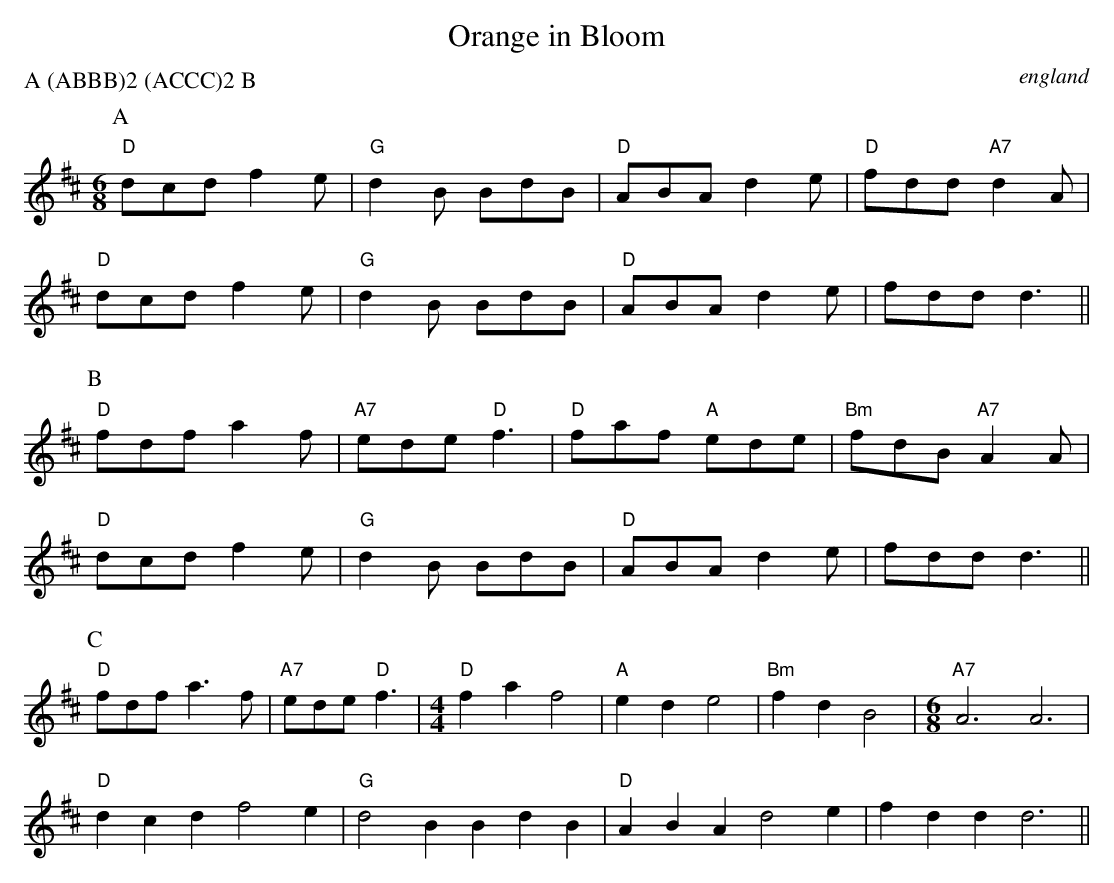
X:1
T:Orange in Bloom
O:england
P:A (ABBB)2 (ACCC)2 B
M:6/8
K:D
P:A
"D"dcd f2e|"G"d2B BdB|"D"ABA d2e|"D"fdd "A7"d2A|
"D"dcd f2e|"G"d2B BdB|"D"ABA d2e|fdd d3||
P:B
"D"fdf a2f|"A7"ede "D"f3|"D"faf "A"ede|"Bm"fdB "A7"A2A|
"D"dcd f2e|"G"d2B BdB|"D"ABA d2e|fdd d3||
P:C
"D"fdf a3f|"A7"ede "D"f3|\
M:4/4
L:1/4
"D"fa f2|"A"ed e2|"Bm"fd B2|\
M:6/8
"A7"A3A3 |
"D"dcdf2e |"G"d2BBdB |"D"ABAd2e |fddd3 ||
